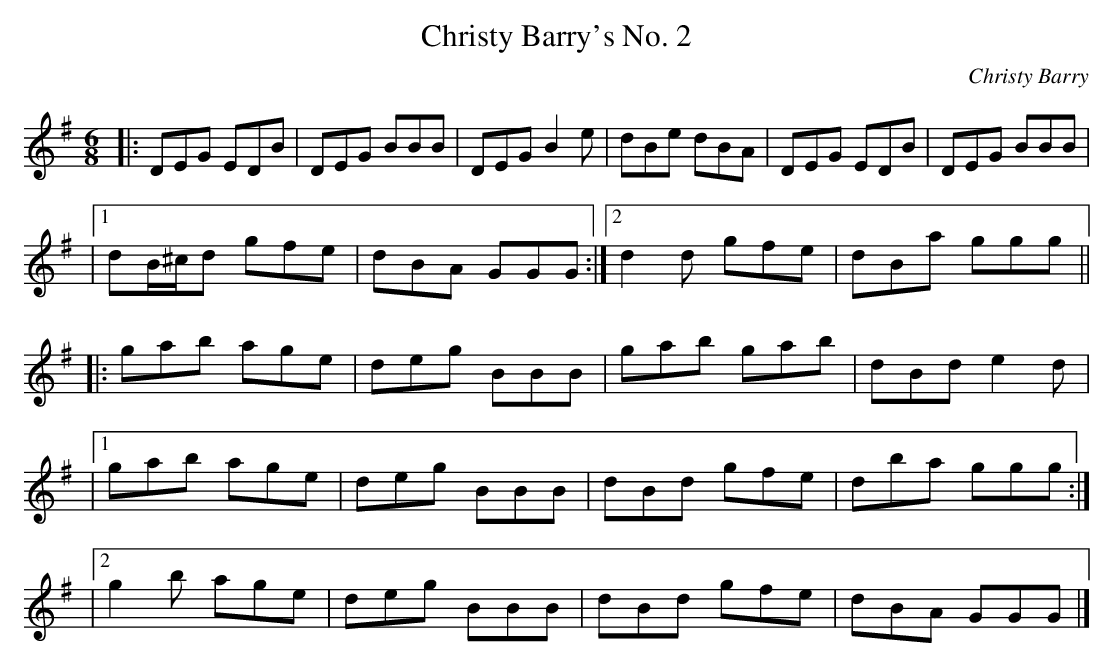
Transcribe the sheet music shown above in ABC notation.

X:1
T: Christy Barry's No. 2
C: Christy Barry
M: 6/8
L: 1/8
K: G
|: DEG EDB | DEG BBB | DEG B2e | dBe dBA | DEG EDB | DEG BBB |
|1 dB/^c/d gfe | dBA GGG :|2 d2d gfe | dBa ggg ||
|: gab age | deg BBB | gab gab | dBd e2d |
|1 gab age | deg BBB | dBd gfe | dba ggg :|
|2 g2b age | deg BBB | dBd gfe | dBA GGG |]
